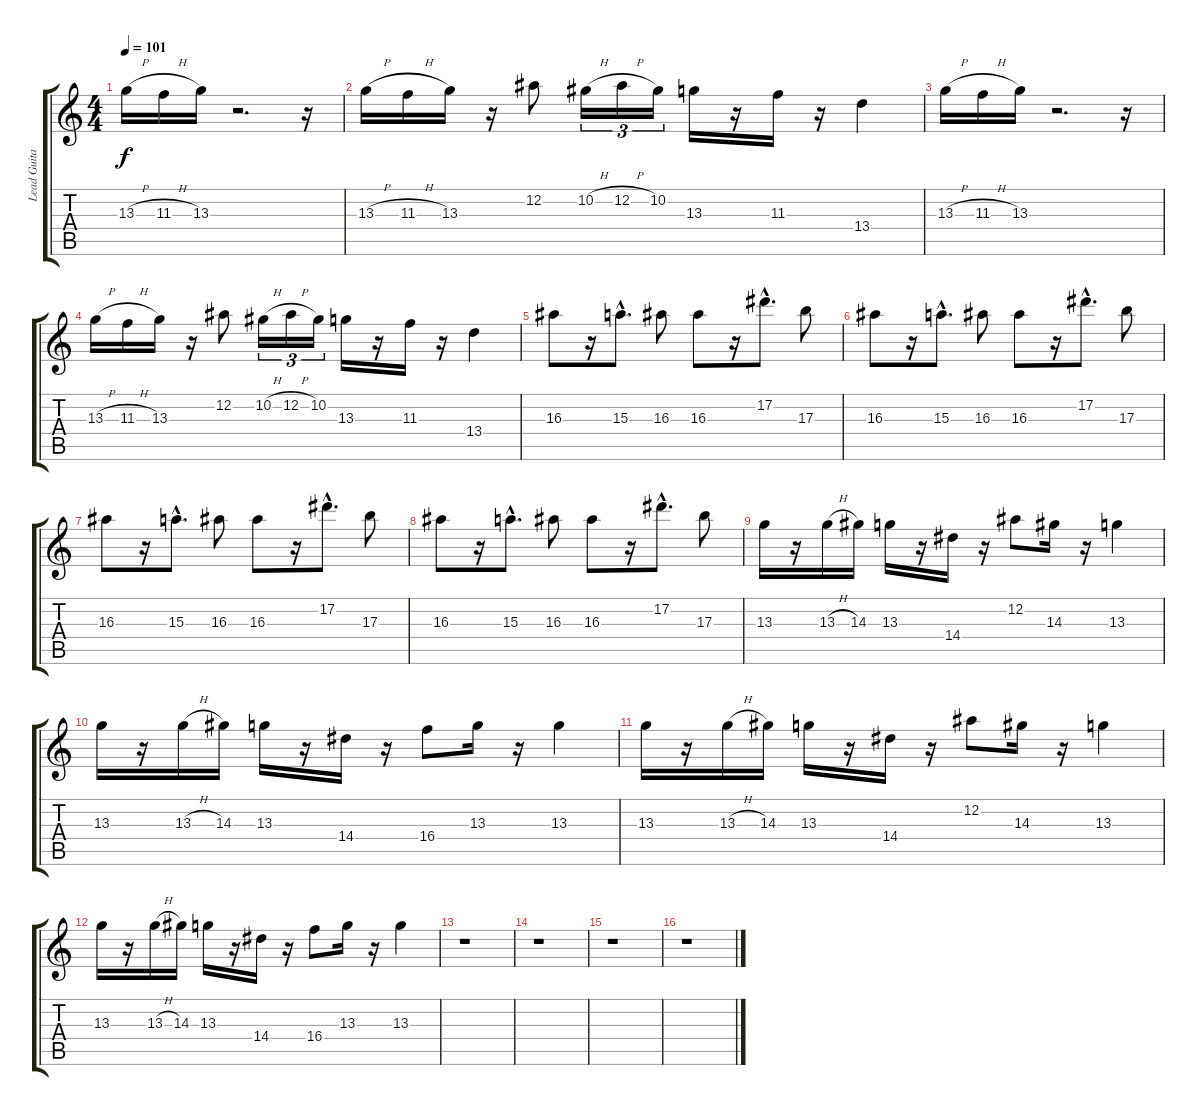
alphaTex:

\track ("Lead Guitar" "Lead Guita") {instrument distortionguitar}
\staff {score tabs}
\tuning (Eb4 Bb3 Gb3 Db3 Ab2 Eb2) {hide}
\ts (4 4)
\tempo 101
\clef g2
\ks c
13.3{h}.16{dy f} 11.3{h}.16 13.3.16 r.2{d} r.16 |
13.3{h}.16 11.3{h}.16 13.3.16 r.16 12.2.8 10.2{h}.16{tu (3 2)} 12.2{h}.16{tu (3 2)} 10.2.16{tu (3 2)} 13.3.16 r.16 11.3.16 r.16 13.4.4 |
13.3{h}.16 11.3{h}.16 13.3.16 r.2{d} r.16 |
13.3{h}.16 11.3{h}.16 13.3.16 r.16 12.2.8 10.2{h}.16{tu (3 2)} 12.2{h}.16{tu (3 2)} 10.2.16{tu (3 2)} 13.3.16 r.16 11.3.16 r.16 13.4.4 |
16.3.8 r.16 15.3{hac}.8{d} 16.3.8 16.3.8 r.16 17.2{hac}.8{d} 17.3.8 |
16.3.8 r.16 15.3{hac}.8{d} 16.3.8 16.3.8 r.16 17.2{hac}.8{d} 17.3.8 |
16.3.8 r.16 15.3{hac}.8{d} 16.3.8 16.3.8 r.16 17.2{hac}.8{d} 17.3.8 |
16.3.8 r.16 15.3{hac}.8{d} 16.3.8 16.3.8 r.16 17.2{hac}.8{d} 17.3.8 |
13.3.16 r.16 13.3{h}.16 14.3.16 13.3.16 r.16 14.4.16 r.16 12.2.8 14.3.16 r.16 13.3.4 |
13.3.16 r.16 13.3{h}.16 14.3.16 13.3.16 r.16 14.4.16 r.16 16.4.8 13.3.16 r.16 13.3.4 |
13.3.16 r.16 13.3{h}.16 14.3.16 13.3.16 r.16 14.4.16 r.16 12.2.8 14.3.16 r.16 13.3.4 |
13.3.16 r.16 13.3{h}.16 14.3.16 13.3.16 r.16 14.4.16 r.16 16.4.8 13.3.16 r.16 13.3.4 |
r.1 |
r.1 |
r.1 |
r.1
